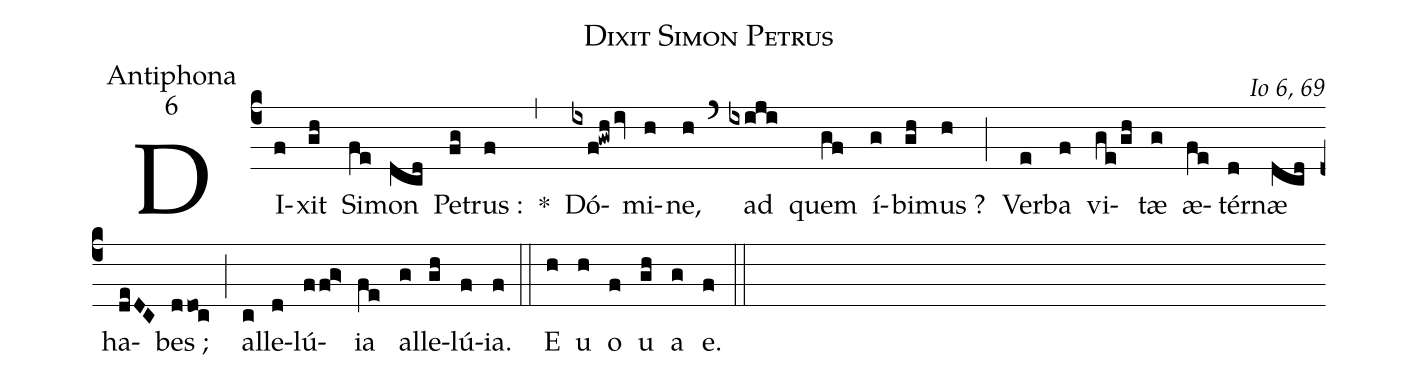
name:Dixit Simon Petrus;
office-part:Antiphona;
mode:6;
commentary:Io 6, 69;
%%
(c4)DI(f)xit(gh) Si(fe)mon(dcd) Pe(fg)trus :(f) *(,)  Dó(ixf!gwh/iv)mi(h)ne,(h) (`) ad(ixiji) quem(gf) í(g)bi(gh)mus ?(h) (;) Ver(e)ba(f) vi(ge/gh)tæ(g) æ(fe)tér(d)næ(dcd) ha(deDC)bes ;(ddoc) (;) al(c)le(d)lú(ffg>)ia(fe) al(g)le(gh)lú(f)ia.(f) (::) E(h) u(h) o(f) u(gh) a(g) e.(f) (::)
